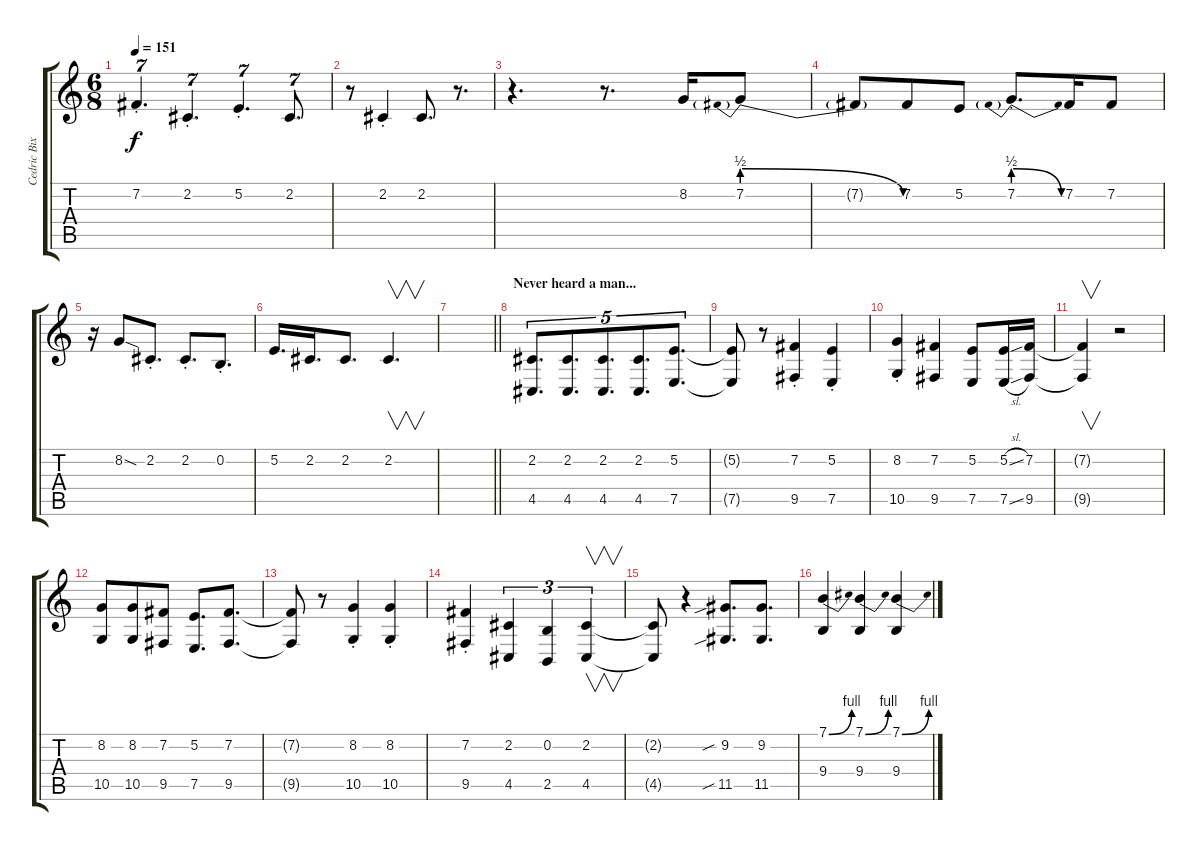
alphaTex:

\track ("Cedric Bixler-Zavala" "Cedric Bix") {instrument altosax}
\staff {score tabs}
\tuning (E4 B3 G3 D3 A2 E2) {hide}
\ts (6 8)
\tempo 151
\clef g2
\ks c
7.2{st}.4{d tu (7 4) dy f} 2.2{st}.4{d tu (7 4)} 5.2{st}.4{d tu (7 4)} 2.2.8{d tu (7 4)} |
r.8 2.2{st}.4 2.2.8{d} r.8{d} |
r.4{d} r.8{d} 8.2.16 7.2{be (prebendrelease 0 2 60 0)}.8 |
7.2{t}.8 7.2.8 5.2.8 7.2{be (prebendrelease 0 2 60 0) st}.8{d} 7.2.16 7.2.8 |
r.16 8.2{sod}.8 2.2{st}.8{d} 2.2{st}.8{d} 0.2{st}.8{d} |
5.2.16{d} 2.2.16{d} 2.2.8{d} 2.2.4{v d} |
\barLineRight lightlight
|
\section ("" "Never heard a man...")
(2.2 4.5).8{d tu (5 4)} (2.2 4.5).8{d tu (5 4)} (2.2 4.5).8{d tu (5 4)} (2.2 4.5).8{d tu (5 4)} (5.2 7.5).8{d tu (5 4)} |
(5.2{t} 7.5{t}).8 r.8 (7.2{st} 9.5{st}).4 (5.2{st} 7.5{st}).4 |
(8.2{st} 10.5{st}).4 (7.2 9.5).4 (5.2 7.5).8 (5.2{sl} 7.5{sl}).16 (7.2 9.5).16 |
(7.2{t} 9.5{t}).4{v} r.2 |
(8.2 10.5).8 (8.2 10.5).8 (7.2 9.5).8 (5.2 7.5).8{d} (7.2 9.5).8{d} |
(7.2{t} 9.5{t}).8 r.8 (8.2{st} 10.5{st}).4 (8.2{st} 10.5{st}).4 |
(7.2{st} 9.5{st}).4 (2.2 4.5).4{tu (3 2)} (0.2 2.5).4{tu (3 2)} (2.2 4.5).4{v tu (3 2)} |
(2.2{t} 4.5{t}).8 r.4 (9.2{sib} 11.5{sib}).8{d} (9.2 11.5).8{d} |
(7.1{be (bend 0 0 60 4)} 9.4).4 (7.1{be (bend 0 0 60 4)} 9.4).4 (7.1{be (bend 0 0 60 4)} 9.4).4
